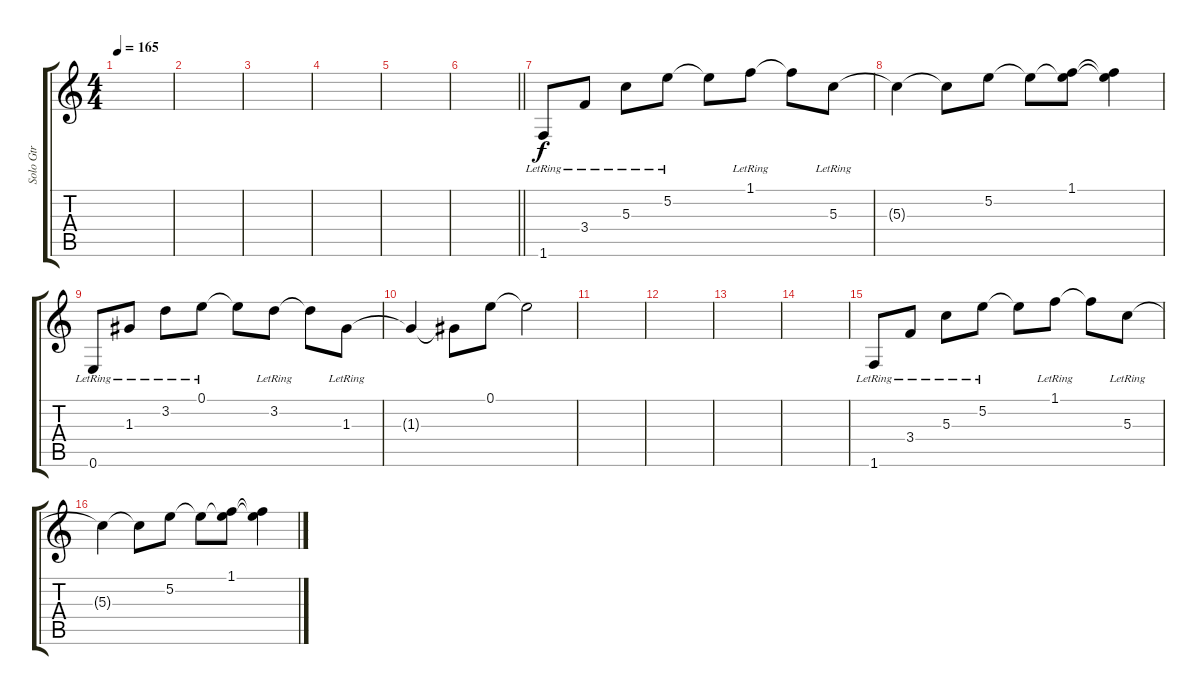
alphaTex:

\track ("Solo Gtr" "Solo Gtr") {instrument distortionguitar}
\staff {score tabs}
\tuning (E4 B3 G3 D3 A2 E2) {hide}
\ts (4 4)
\tempo 165
\clef g2
\ks c
|
|
|
|
|
\barLineRight lightlight
|
1.6{lr}.8{dy f instrument acousticguitarnylon} 3.4{lr}.8 5.3{lr}.8 5.2{lr}.8 5.2{t}.8 1.1{lr}.8 1.1{t}.8 5.3{lr}.8 |
5.3{t}.4 5.3{t}.8 5.2.8 5.2{t}.8 (1.1 5.2{t}).8 (1.1{t} 5.2{t}).4 |
0.6{lr}.8 1.3{lr}.8 3.2{lr}.8 0.1{lr}.8 0.1{t}.8 3.2{lr}.8 3.2{t}.8 1.3{lr}.8 |
1.3{t}.4 1.3{t}.8 0.1.8 0.1{t}.2 |
|
|
|
|
1.6{lr}.8 3.4{lr}.8 5.3{lr}.8 5.2{lr}.8 5.2{t}.8 1.1{lr}.8 1.1{t}.8 5.3{lr}.8 |
5.3{t}.4 5.3{t}.8 5.2.8 5.2{t}.8 (1.1 5.2{t}).8 (1.1{t} 5.2{t}).4
